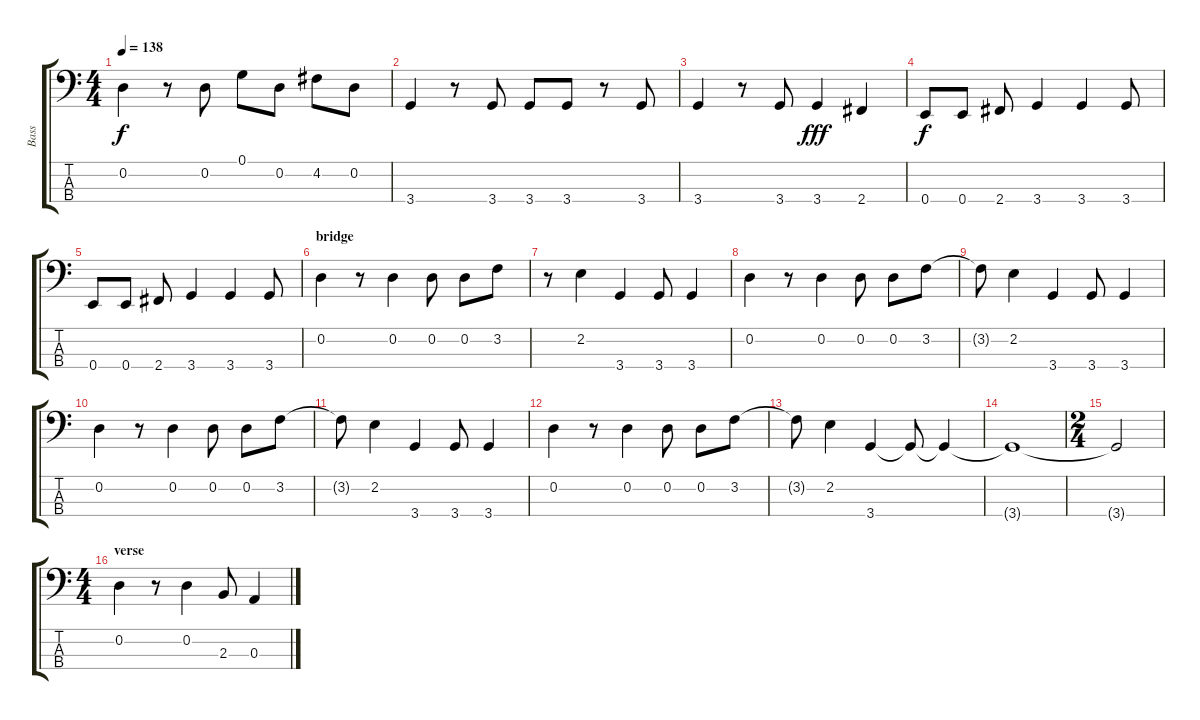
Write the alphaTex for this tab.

\track ("Bass" "Bass") {instrument electricbassfinger}
\staff {score tabs}
\tuning (G2 D2 A1 E1) {hide}
\ts (4 4)
\tempo 138
\clef f4
\ks c
0.2.4{dy f} r.8 0.2.8 0.1.8 0.2.8 4.2.8 0.2.8 |
3.4.4 r.8 3.4.8 3.4.8 3.4.8 r.8 3.4.8 |
3.4.4 r.8 3.4.8 3.4.4{dy fff} 2.4.4 |
0.4.8{dy f} 0.4.8 2.4.8 3.4.4 3.4.4 3.4.8 |
0.4.8 0.4.8 2.4.8 3.4.4 3.4.4 3.4.8 |
\section ("" "bridge")
0.2.4 r.8 0.2.4 0.2.8 0.2.8 3.2.8 |
r.8 2.2.4 3.4.4 3.4.8 3.4.4 |
0.2.4 r.8 0.2.4 0.2.8 0.2.8 3.2.8 |
3.2{t}.8 2.2.4 3.4.4 3.4.8 3.4.4 |
0.2.4 r.8 0.2.4 0.2.8 0.2.8 3.2.8 |
3.2{t}.8 2.2.4 3.4.4 3.4.8 3.4.4 |
0.2.4 r.8 0.2.4 0.2.8 0.2.8 3.2.8 |
3.2{t}.8 2.2.4 3.4.4 3.4{t}.8 3.4{t}.4 |
3.4{t}.1 |
\ts (2 4)
3.4{t}.2 |
\ts (4 4)
\section ("" "verse")
0.2.4 r.8 0.2.4 2.3.8 0.3.4
